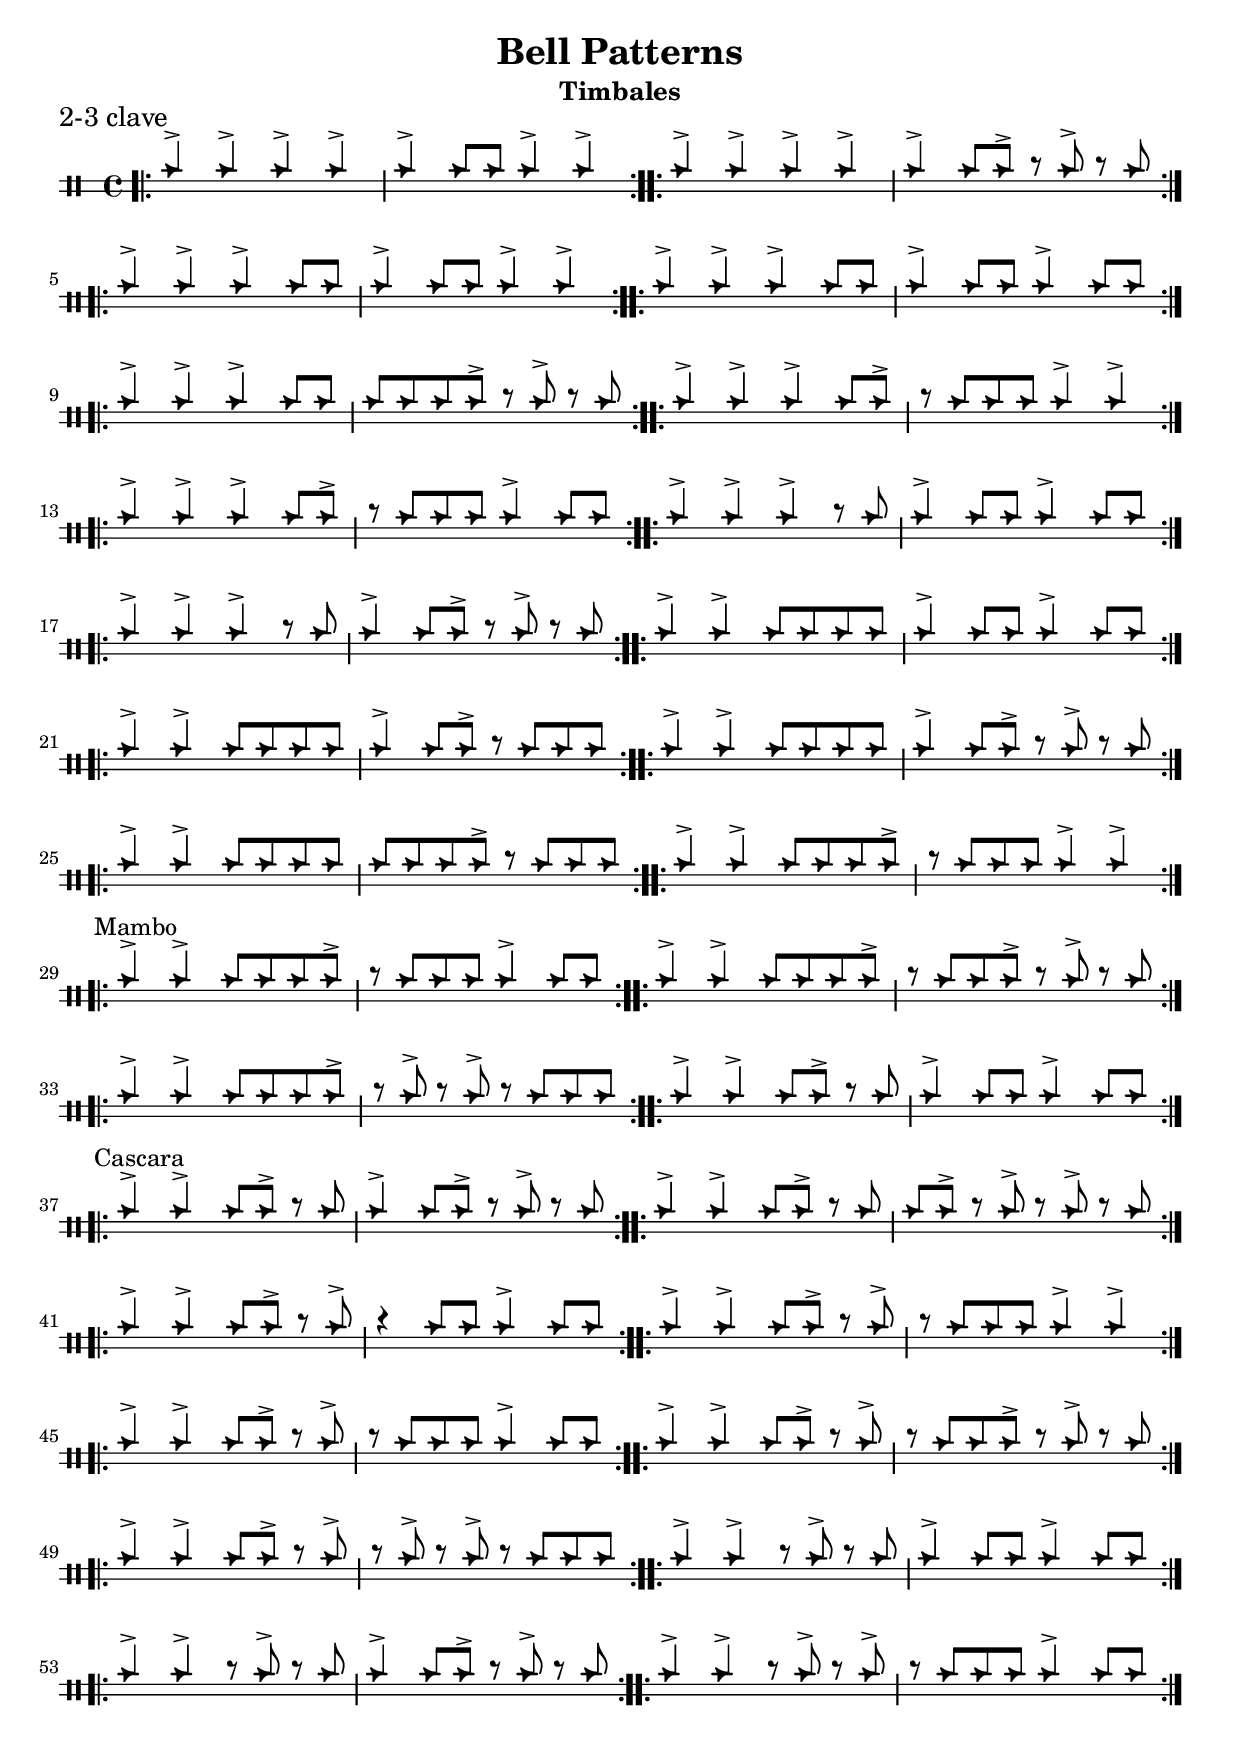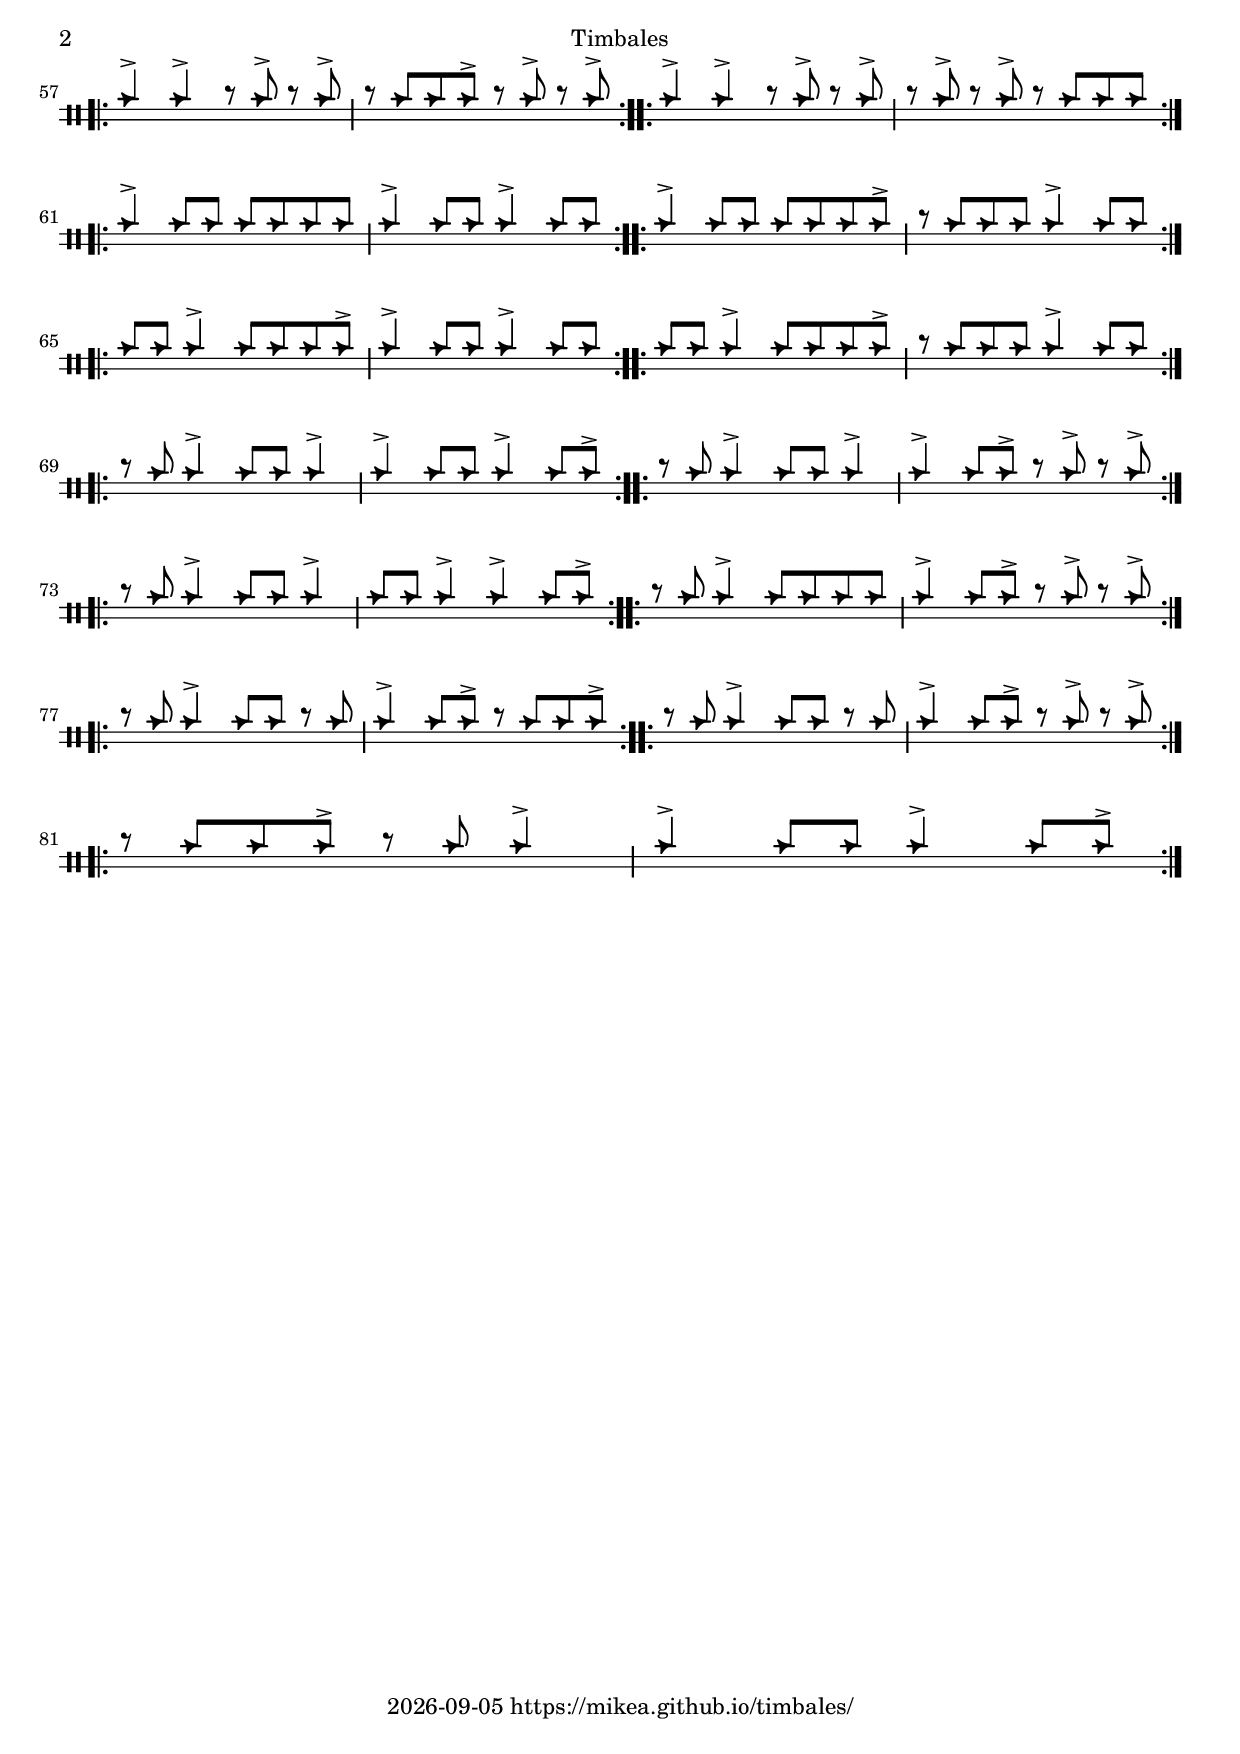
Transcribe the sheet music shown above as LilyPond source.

\version "2.24.2"
\include "common/all.ly"

date = #(strftime "%Y-%m-%d" (localtime (current-time)))

\header {
  title = "Bell Patterns"
  instrument = "Timbales"
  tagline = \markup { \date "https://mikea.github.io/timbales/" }
}

\newTimbalesStaff <<
    \newDrumVoiceOne \drummode { 
        \sectionLabel "2-3 clave"
        \bar ".|:"

        % 4-4-4-4
        cb4^> cb4^> cb4^> cb4^> | cb4^> cb8 cb8 cb4^> cb4^> | \bar ":..:"
        cb4^> cb4^> cb4^> cb4^> | cb4^> cb8 cb8^> r8 cb8^> r8 cb8 | \bar ":..:"
        \break

        % 4-4-4
        cb4^> cb4^> cb4^> cb8 cb8 | cb4^> cb8 cb8 cb4^> cb4^> | \bar ":..:"
        cb4^> cb4^> cb4^> cb8 cb8 | cb4^> cb8 cb8 cb4^> cb8 cb8 | \bar ":..:"
        \break
        cb4^> cb4^> cb4^> cb8 cb8 | cb8 cb8 cb8 cb8^> r8 cb8^> r8 cb8 | \bar ":..:"
        cb4^> cb4^> cb4^> cb8 cb8^> | r8 cb8 cb8 cb8 cb4^> cb4^> | \bar ":..:"
        \break
        cb4^> cb4^> cb4^> cb8   cb8^> | r8 cb8 cb8 cb8 cb4^> cb8 cb8 | \bar ":..:"
        cb4^> cb4^> cb4^> r8    cb8 | cb4^> cb8 cb8 cb4^> cb8 cb8 | \bar ":..:"
        \break
        cb4^> cb4^> cb4^> r8    cb8 | cb4^> cb8 cb8^> r8 cb8^> r8 cb8 | \bar ":..:"

        % 4-4-8
        cb4^> cb4^> cb8 cb8   cb8 cb8   | cb4^> cb8 cb8   cb4^> cb8   cb8 | \bar ":..:"
        \break
        cb4^> cb4^> cb8 cb8   cb8 cb8   | cb4^> cb8 cb8^> r8      cb8   cb8 cb8 | \bar ":..:"
        cb4^> cb4^> cb8 cb8   cb8 cb8   | cb4^> cb8 cb8^> r8      cb8^> r8    cb8 | \bar ":..:"
        \break
        cb4^> cb4^> cb8 cb8   cb8 cb8   | cb8   cb8 cb8   cb8^> r8      cb8 cb8 cb8 | \bar ":..:"
        cb4^> cb4^> cb8 cb8   cb8 cb8^> | r8      cb8 cb8   cb8   cb4^> cb4^> | \bar ":..:"
        \break
        \textMark "Mambo"
        cb4^> cb4^> cb8 cb8   cb8 cb8^> | r8 cb8 cb8 cb8 cb4^> cb8 cb8 | \bar ":..:"
        cb4^> cb4^> cb8 cb8   cb8 cb8^> | r8 cb8 cb8 cb8^> r8 cb8^> r8 cb8 | \bar ":..:"
        \break
        cb4^> cb4^> cb8 cb8   cb8 cb8^> | r8 cb8^> r8 cb8^> r8 cb8 cb8 cb8 | \bar ":..:"
        cb4^> cb4^> cb8 cb8^> r8 cb8      | cb4^> cb8 cb8 cb4^> cb8 cb8 | \bar ":..:"
        \break
        \textMark "Cascara"
        cb4^> cb4^> cb8 cb8^> r8 cb8      | cb4^> cb8   cb8^> r8 cb8^> r8 cb8 | \bar ":..:"
        cb4^> cb4^> cb8 cb8^> r8 cb8      | cb8   cb8^> r8      cb8^> r8 cb8^> r8 cb8 | \bar ":..:"
        \break
        cb4^> cb4^> cb8 cb8^> r8 cb8^>    | r4      cb8   cb8   cb4^> cb8 cb8 | \bar ":..:"
        cb4^> cb4^> cb8 cb8^> r8 cb8^>    | r8      cb8   cb8   cb8 cb4^> cb4^> | \bar ":..:"
        \break
        cb4^> cb4^> cb8 cb8^> r8 cb8^>    | r8      cb8   cb8   cb8 cb4^> cb8 cb8 | \bar ":..:"
        cb4^>   cb4^>   cb8   cb8^>   r8 cb8^>      | r8      cb8     cb8     cb8^> r8 cb8^> r8 cb8 | \bar ":..:"
        \break
        cb4^> cb4^> cb8 cb8^> r8 cb8^>    | r8      cb8^> r8      cb8^> r8 cb8 cb8 cb8 | \bar ":..:"

        % 4-4-r8
        cb4^> cb4^> r8    cb8^> r8 cb8     | cb4^> cb8   cb8   cb4^> cb8   cb8 | \bar ":..:"
        \break
        cb4^> cb4^> r8    cb8^> r8 cb8     | cb4^> cb8   cb8^> r8      cb8^> r8   cb8 | \bar ":..:"
        cb4^> cb4^> r8    cb8^> r8 cb8^>   | r8      cb8   cb8 cb8   cb4^>  cb8 cb8 | \bar ":..:"
        \break
        cb4^> cb4^> r8    cb8^> r8 cb8^>   | r8      cb8   cb8 cb8^> r8 cb8^> r8 cb8^> | \bar ":..:"
        cb4^> cb4^> r8    cb8^> r8 cb8^> | r8      cb8^> r8    cb8^> r8 cb8 cb8 cb8 | \bar ":..:"


        % 4
        \break
        cb4^> cb8 cb8 cb8 cb8 cb8 cb8 | cb4^> cb8 cb8 cb4^> cb8 cb8 | \bar ":..:"
        cb4^> cb8 cb8 cb8 cb8 cb8 cb8^> | r8 cb8 cb8 cb8 cb4^> cb8 cb8 | \bar ":..:"

        % 8
        \break
        cb8 cb8 cb4^> cb8 cb8 cb8 cb8^> | cb4^> cb8 cb8 cb4^> cb8 cb8 | \bar ":..:"
        cb8 cb8 cb4^> cb8 cb8 cb8 cb8^> | r8 cb8 cb8 cb8 cb4^> cb8 cb8 | \bar ":..:"
        
        % r8-8
        \break
        r8 cb8 cb4^> cb8    cb8 cb4^> | cb4^> cb8 cb8   cb4^> cb8 cb8^> | \bar ":..:"
        r8 cb8 cb4^> cb8    cb8 cb4^> | cb4^> cb8 cb8^> r8      cb8^> r8    cb8^> | \bar ":..:"
        \break
        r8 cb8 cb4^> cb8    cb8 cb4^> | cb8   cb8 cb4^> cb4^> cb8 cb8^> | \bar ":..:"
        r8 cb8 cb4^> cb8    cb8 cb8 cb8 | cb4^> cb8 cb8^> r8 cb8^> r8    cb8^> | \bar ":..:"
        \break
        r8 cb8 cb4^> cb8    cb8 r8    cb8 | cb4^> cb8 cb8^> r8 cb8   cb8 cb8^> | \bar ":..:"
        r8 cb8 cb4^> cb8    cb8 r8    cb8 | cb4^> cb8 cb8^> r8 cb8^> r8    cb8^> | \bar ":..:"
        \break
        r8 cb8 cb8   cb8^>  r8    cb8 cb4^> | cb4^> cb8 cb8 cb4^> cb8 cb8^> | \bar ":..:"

        \bar ":|."
    }
>>
